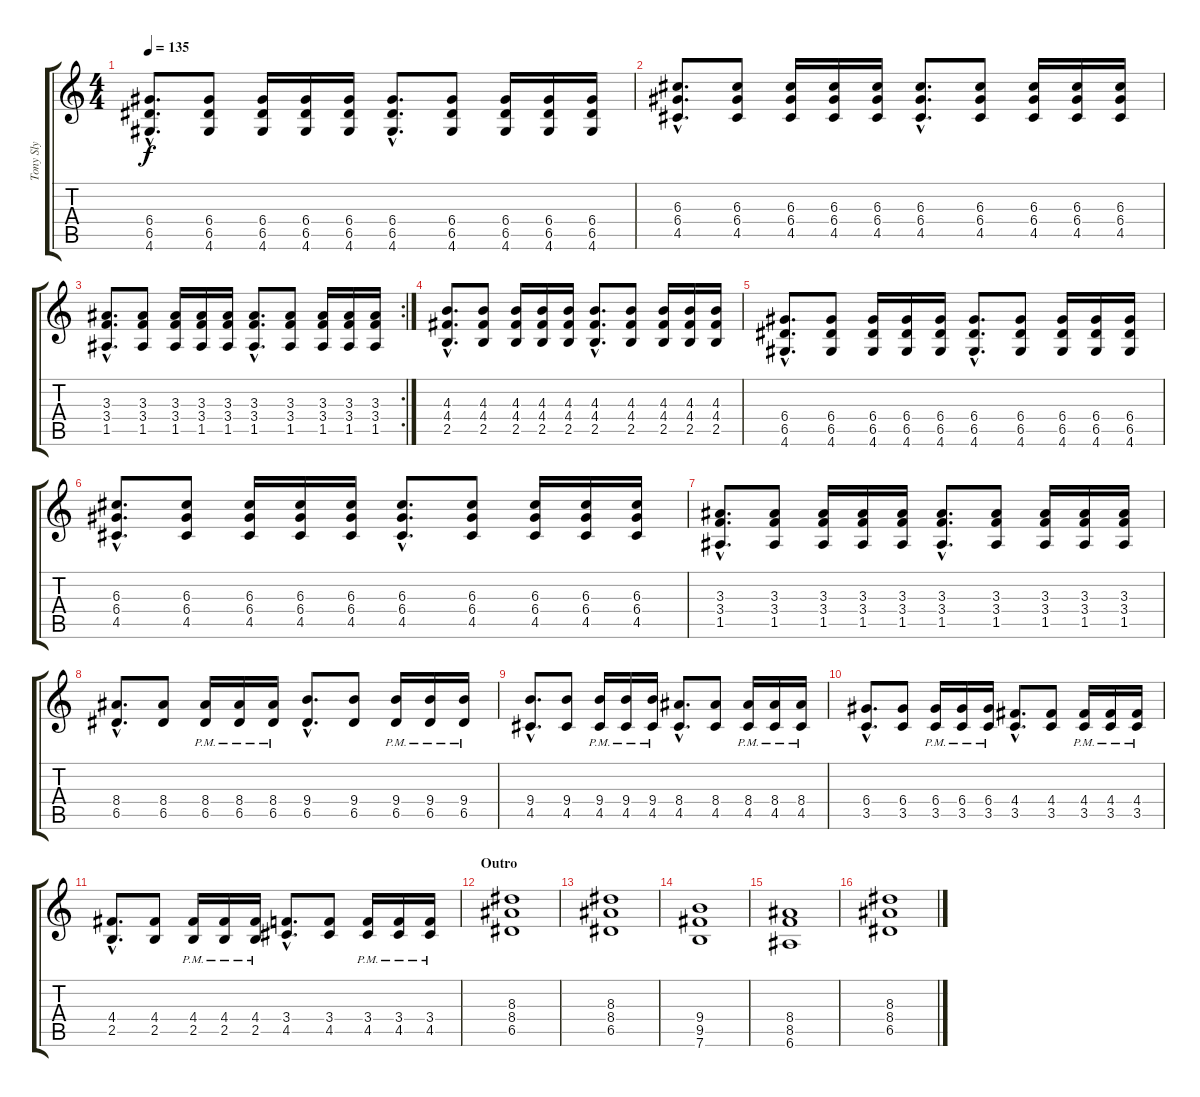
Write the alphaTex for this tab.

\track ("Tony Sly" "Tony Sly") {instrument overdrivenguitar}
\staff {score tabs}
\tuning (E4 B3 G3 D3 A2 E2) {hide}
\ts (4 4)
\tempo 135
\clef g2
\ks c
(6.4{hac} 6.5{hac} 4.6{hac}).8{d dy f} (6.4 6.5 4.6).8 (6.4 6.5 4.6).16 (6.4 6.5 4.6).16 (6.4 6.5 4.6).16 (6.4{hac} 6.5{hac} 4.6{hac}).8{d} (6.4 6.5 4.6).8 (6.4 6.5 4.6).16 (6.4 6.5 4.6).16 (6.4 6.5 4.6).16 |
(6.3{hac} 6.4{hac} 4.5{hac}).8{d} (6.3 6.4 4.5).8 (6.3 6.4 4.5).16 (6.3 6.4 4.5).16 (6.3 6.4 4.5).16 (6.3{hac} 6.4{hac} 4.5{hac}).8{d} (6.3 6.4 4.5).8 (6.3 6.4 4.5).16 (6.3 6.4 4.5).16 (6.3 6.4 4.5).16 |
\rc 2
(3.3{hac} 3.4{hac} 1.5{hac}).8{d} (3.3 3.4 1.5).8 (3.3 3.4 1.5).16 (3.3 3.4 1.5).16 (3.3 3.4 1.5).16 (3.3{hac} 3.4{hac} 1.5{hac}).8{d} (3.3 3.4 1.5).8 (3.3 3.4 1.5).16 (3.3 3.4 1.5).16 (3.3 3.4 1.5).16 |
(4.3{hac} 4.4{hac} 2.5{hac}).8{d} (4.3 4.4 2.5).8 (4.3 4.4 2.5).16 (4.3 4.4 2.5).16 (4.3 4.4 2.5).16 (4.3{hac} 4.4{hac} 2.5{hac}).8{d} (4.3 4.4 2.5).8 (4.3 4.4 2.5).16 (4.3 4.4 2.5).16 (4.3 4.4 2.5).16 |
(6.4{hac} 6.5{hac} 4.6{hac}).8{d} (6.4 6.5 4.6).8 (6.4 6.5 4.6).16 (6.4 6.5 4.6).16 (6.4 6.5 4.6).16 (6.4{hac} 6.5{hac} 4.6{hac}).8{d} (6.4 6.5 4.6).8 (6.4 6.5 4.6).16 (6.4 6.5 4.6).16 (6.4 6.5 4.6).16 |
(6.3{hac} 6.4{hac} 4.5{hac}).8{d} (6.3 6.4 4.5).8 (6.3 6.4 4.5).16 (6.3 6.4 4.5).16 (6.3 6.4 4.5).16 (6.3{hac} 6.4{hac} 4.5{hac}).8{d} (6.3 6.4 4.5).8 (6.3 6.4 4.5).16 (6.3 6.4 4.5).16 (6.3 6.4 4.5).16 |
(3.3{hac} 3.4{hac} 1.5{hac}).8{d} (3.3 3.4 1.5).8 (3.3 3.4 1.5).16 (3.3 3.4 1.5).16 (3.3 3.4 1.5).16 (3.3{hac} 3.4{hac} 1.5{hac}).8{d} (3.3 3.4 1.5).8 (3.3 3.4 1.5).16 (3.3 3.4 1.5).16 (3.3 3.4 1.5).16 |
(8.4{hac} 6.5{hac}).8{d balance 3 instrument overdrivenguitar} (8.4 6.5).8 (8.4{pm} 6.5{pm}).16 (8.4{pm} 6.5{pm}).16 (8.4{pm} 6.5{pm}).16 (9.4{hac} 6.5{hac}).8{d} (9.4 6.5).8 (9.4{pm} 6.5{pm}).16 (9.4{pm} 6.5{pm}).16 (9.4{pm} 6.5{pm}).16 |
(9.4{hac} 4.5{hac}).8{d} (9.4 4.5).8 (9.4{pm} 4.5{pm}).16 (9.4{pm} 4.5{pm}).16 (9.4{pm} 4.5{pm}).16 (8.4{hac} 4.5{hac}).8{d} (8.4 4.5).8 (8.4{pm} 4.5{pm}).16 (8.4{pm} 4.5{pm}).16 (8.4{pm} 4.5{pm}).16 |
(6.4{hac} 3.5{hac}).8{d} (6.4 3.5).8 (6.4{pm} 3.5{pm}).16 (6.4{pm} 3.5{pm}).16 (6.4{pm} 3.5{pm}).16 (4.4{hac} 3.5{hac}).8{d} (4.4 3.5).8 (4.4{pm} 3.5{pm}).16 (4.4{pm} 3.5{pm}).16 (4.4{pm} 3.5{pm}).16 |
(4.4{hac} 2.5{hac}).8{d} (4.4 2.5).8 (4.4{pm} 2.5{pm}).16 (4.4{pm} 2.5{pm}).16 (4.4{pm} 2.5{pm}).16 (3.4{hac} 4.5{hac}).8{d} (3.4 4.5).8 (3.4{pm} 4.5{pm}).16 (3.4{pm} 4.5{pm}).16 (3.4{pm} 4.5{pm}).16 |
\section ("" "Outro")
(8.3 8.4 6.5).1 |
(8.3 8.4 6.5).1 |
(9.4 9.5 7.6).1 |
(8.4 8.5 6.6).1 |
(8.3 8.4 6.5).1{volume 0}
